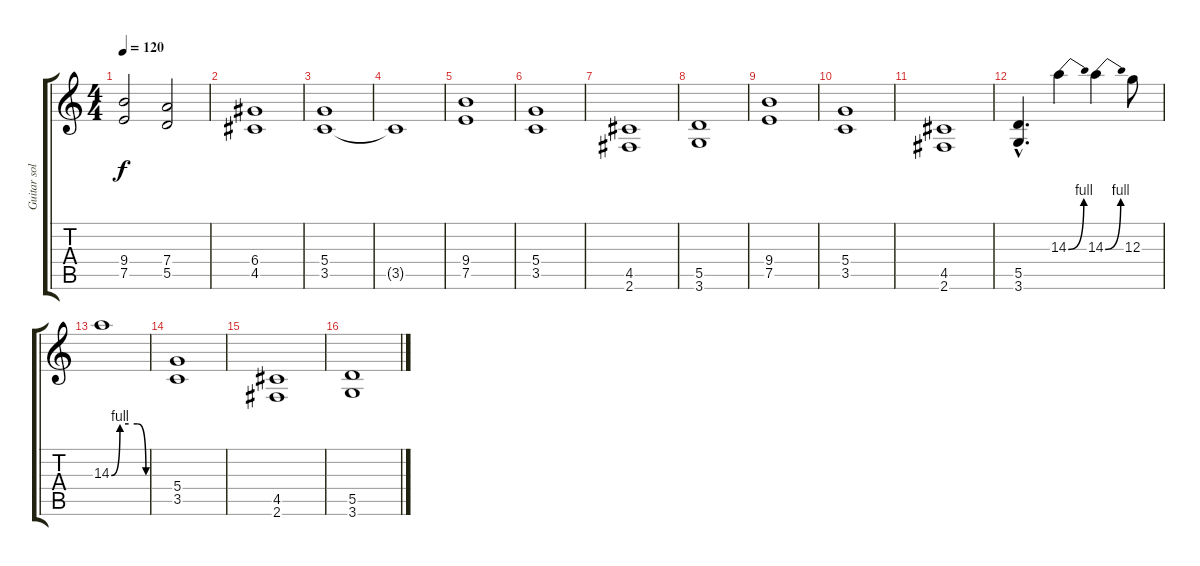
\track ("Guitar solo 1" "Guitar sol") {instrument distortionguitar}
\staff {score tabs}
\tuning (E4 B3 G3 D3 A2 E2) {hide}
\ts (4 4)
\tempo 120
\clef g2
\ks c
(9.4 7.5).2{dy f} (7.4 5.5).2 |
(6.4 4.5).1 |
(5.4 3.5).1 |
3.5{t}.1 |
(9.4 7.5).1 |
(5.4 3.5).1 |
(4.5 2.6).1 |
(5.5 3.6).1 |
(9.4 7.5).1 |
(5.4 3.5).1 |
(4.5 2.6).1 |
(5.5{hac} 3.6{hac}).4{d} 14.3{be (bend 0 0 60 4)}.4 14.3{be (bend 0 0 60 4)}.4 12.3.8 |
14.3{be (custom 0 0 15 4 30 4 45 4 60 0)}.1 |
(5.4 3.5).1 |
(4.5 2.6).1 |
(5.5 3.6).1
